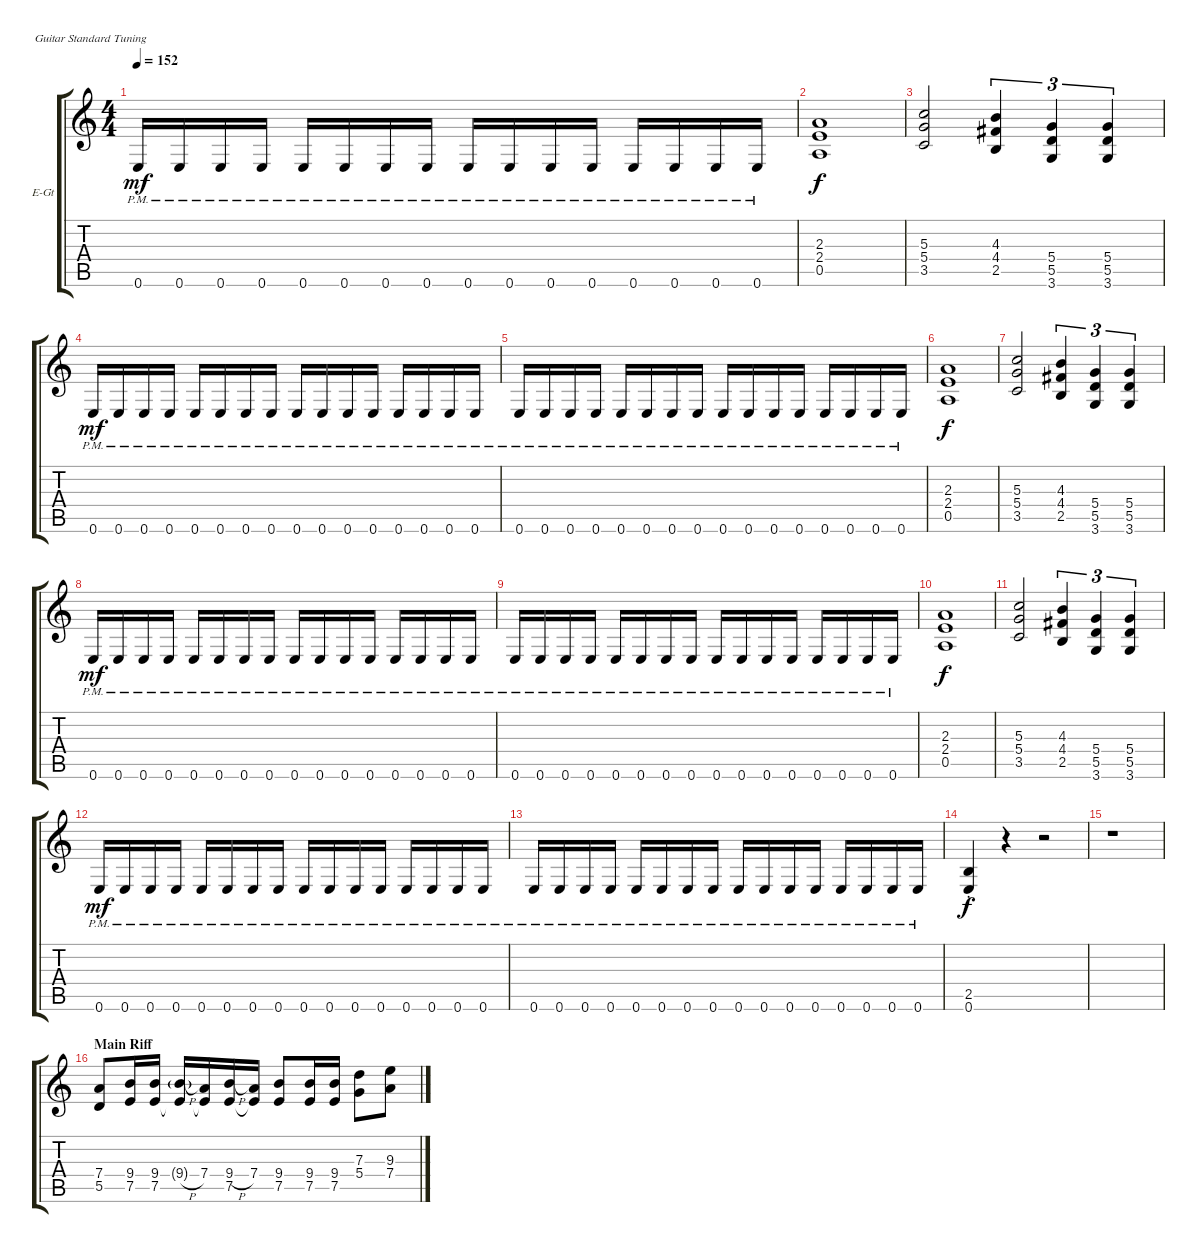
\bracketExtendMode groupsimilarinstruments
\firstSystemTrackNameOrientation horizontal
\otherSystemsTrackNameOrientation horizontal
\track ("Gtr. I" "E-Gt") {instrument overdrivenguitar}
\staff {score tabs}
\tuning (E4 B3 G3 D3 A2 E2)
\ts (4 4)
\tempo 152
\clef g2
\ks c
0.6{pm}.16{dy mf} 0.6{pm}.16 0.6{pm}.16 0.6{pm}.16 0.6{pm}.16 0.6{pm}.16 0.6{pm}.16 0.6{pm}.16 0.6{pm}.16 0.6{pm}.16 0.6{pm}.16 0.6{pm}.16 0.6{pm}.16 0.6{pm}.16 0.6{pm}.16 0.6{pm}.16 |
(2.3 2.4 0.5).1{dy f} |
(5.3 5.4 3.5).2 (4.3 4.4 2.5).4{tu (3 2)} (5.4 5.5 3.6).4{tu (3 2)} (5.4 5.5 3.6).4{tu (3 2)} |
0.6{pm}.16{dy mf} 0.6{pm}.16 0.6{pm}.16 0.6{pm}.16 0.6{pm}.16 0.6{pm}.16 0.6{pm}.16 0.6{pm}.16 0.6{pm}.16 0.6{pm}.16 0.6{pm}.16 0.6{pm}.16 0.6{pm}.16 0.6{pm}.16 0.6{pm}.16 0.6{pm}.16 |
0.6{pm}.16 0.6{pm}.16 0.6{pm}.16 0.6{pm}.16 0.6{pm}.16 0.6{pm}.16 0.6{pm}.16 0.6{pm}.16 0.6{pm}.16 0.6{pm}.16 0.6{pm}.16 0.6{pm}.16 0.6{pm}.16 0.6{pm}.16 0.6{pm}.16 0.6{pm}.16 |
(2.3 2.4 0.5).1{dy f} |
(5.3 5.4 3.5).2 (4.3 4.4 2.5).4{tu (3 2)} (5.4 5.5 3.6).4{tu (3 2)} (5.4 5.5 3.6).4{tu (3 2)} |
0.6{pm}.16{dy mf} 0.6{pm}.16 0.6{pm}.16 0.6{pm}.16 0.6{pm}.16 0.6{pm}.16 0.6{pm}.16 0.6{pm}.16 0.6{pm}.16 0.6{pm}.16 0.6{pm}.16 0.6{pm}.16 0.6{pm}.16 0.6{pm}.16 0.6{pm}.16 0.6{pm}.16 |
0.6{pm}.16 0.6{pm}.16 0.6{pm}.16 0.6{pm}.16 0.6{pm}.16 0.6{pm}.16 0.6{pm}.16 0.6{pm}.16 0.6{pm}.16 0.6{pm}.16 0.6{pm}.16 0.6{pm}.16 0.6{pm}.16 0.6{pm}.16 0.6{pm}.16 0.6{pm}.16 |
(2.3 2.4 0.5).1{dy f} |
(5.3 5.4 3.5).2 (4.3 4.4 2.5).4{tu (3 2)} (5.4 5.5 3.6).4{tu (3 2)} (5.4 5.5 3.6).4{tu (3 2)} |
0.6{pm}.16{dy mf} 0.6{pm}.16 0.6{pm}.16 0.6{pm}.16 0.6{pm}.16 0.6{pm}.16 0.6{pm}.16 0.6{pm}.16 0.6{pm}.16 0.6{pm}.16 0.6{pm}.16 0.6{pm}.16 0.6{pm}.16 0.6{pm}.16 0.6{pm}.16 0.6{pm}.16 |
0.6{pm}.16 0.6{pm}.16 0.6{pm}.16 0.6{pm}.16 0.6{pm}.16 0.6{pm}.16 0.6{pm}.16 0.6{pm}.16 0.6{pm}.16 0.6{pm}.16 0.6{pm}.16 0.6{pm}.16 0.6{pm}.16 0.6{pm}.16 0.6{pm}.16 0.6{pm}.16 |
(2.5{st} 0.6{st}).4{dy f} r.4 r.2 |
r.1 |
\section ("" "Main Riff")
(7.4 5.5).8 (9.4 7.5).16 (9.4 7.5).16 (9.4{h g} 7.5{t}).16 (7.4 7.5{t}).16 (9.4{h} 7.5).16 (7.4 7.5{t}).16 (9.4 7.5).8 (9.4 7.5).16 (9.4 7.5).16 (7.3 5.4).8 (9.3 7.4).8
